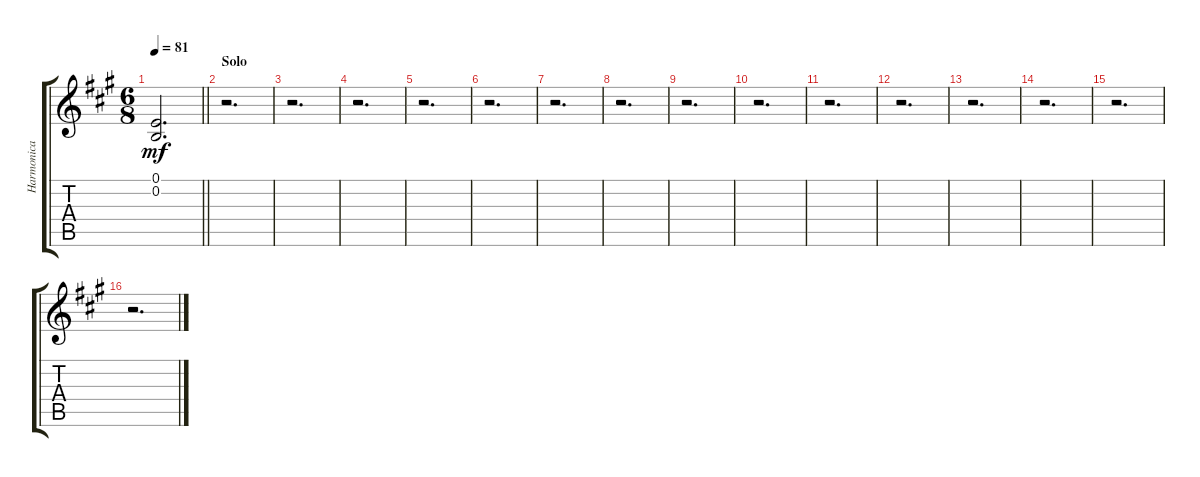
\track ("Harmonica / Mandolin" "Harmonica ") {instrument harmonica}
\staff {score tabs}
\tuning (E4 B3 G3 D3 A2 E2) {hide}
\ts (6 8)
\tempo 81
\clef g2
\barLineRight lightlight
\ks a
(0.1 0.2).2{d dy mf} |
\section ("" "Solo")
r.2{d} |
r.2{d} |
r.2{d} |
r.2{d} |
r.2{d} |
r.2{d} |
r.2{d} |
r.2{d} |
r.2{d} |
r.2{d} |
r.2{d} |
r.2{d} |
r.2{d} |
r.2{d} |
r.2{d}
